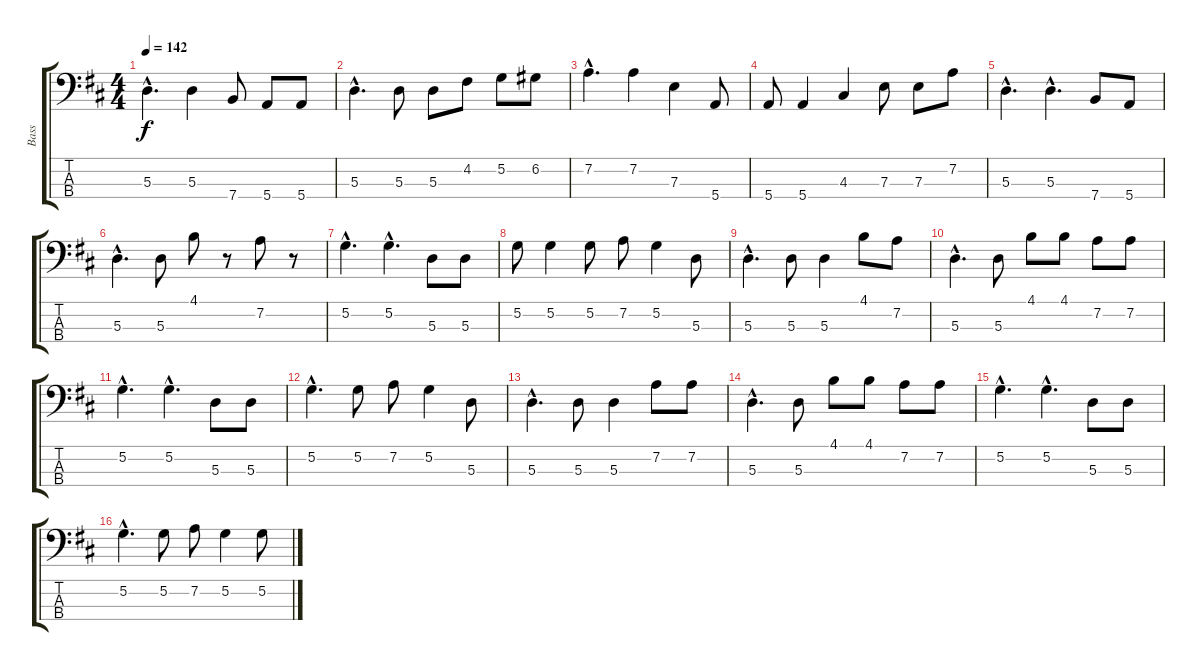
\track ("Bass" "Bass") {instrument electricbasspick}
\staff {score tabs}
\tuning (G2 D2 A1 E1) {hide}
\ts (4 4)
\tempo 142
\clef f4
\ks d
5.3{hac}.4{d dy f} 5.3.4 7.4.8 5.4.8 5.4.8 |
5.3{hac}.4{d} 5.3.8 5.3.8 4.2.8 5.2.8 6.2.8 |
7.2{hac}.4{d} 7.2.4 7.3.4 5.4.8 |
5.4.8 5.4.4 4.3.4 7.3.8 7.3.8 7.2.8 |
5.3{hac}.4{d} 5.3{hac}.4{d} 7.4.8 5.4.8 |
5.3{hac}.4{d} 5.3.8 4.1.8 r.8 7.2.8 r.8 |
5.2{hac}.4{d} 5.2{hac}.4{d} 5.3.8 5.3.8 |
5.2.8 5.2.4 5.2.8 7.2.8 5.2.4 5.3.8 |
5.3{hac}.4{d} 5.3.8 5.3.4 4.1.8 7.2.8 |
5.3{hac}.4{d} 5.3.8 4.1.8 4.1.8 7.2.8 7.2.8 |
5.2{hac}.4{d} 5.2{hac}.4{d} 5.3.8 5.3.8 |
5.2{hac}.4{d} 5.2.8 7.2.8 5.2.4 5.3.8 |
5.3{hac}.4{d} 5.3.8 5.3.4 7.2.8 7.2.8 |
5.3{hac}.4{d} 5.3.8 4.1.8 4.1.8 7.2.8 7.2.8 |
5.2{hac}.4{d} 5.2{hac}.4{d} 5.3.8 5.3.8 |
5.2{hac}.4{d} 5.2.8 7.2.8 5.2.4 5.2.8
